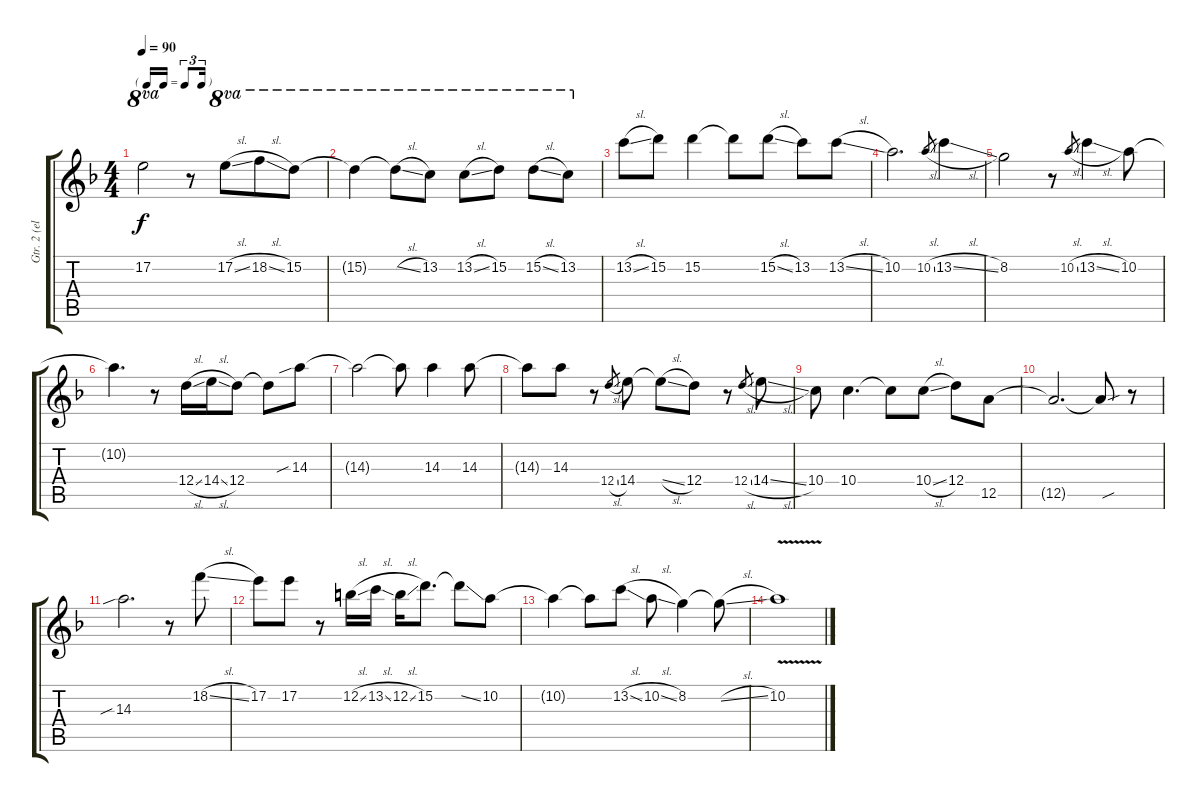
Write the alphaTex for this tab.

\track ("Gtr. 2 (elec.)" "Gtr. 2 (el") {instrument electricguitarjazz}
\staff {score tabs}
\tuning (E4 B3 G3 D3 A2 E2) {hide}
\ts (4 4)
\tf triplet16th
\tempo 90
\clef g2
\ks f
17.2{t}.2{ot 8va dy f} r.8 17.2{sl}.8{ot 8va beam merge} 18.2{sl}.8{ot 8va} 15.2.8{ot 8va} |
15.2{t}.4{ot 8va} 15.2{sl t}.8{ot 8va} 13.2.8{ot 8va} 13.2{sl}.8{ot 8va} 15.2.8{ot 8va} 15.2{sl}.8{ot 8va} 13.2.8{ot 8va} |
13.2{sl}.8 15.2.8 15.2.4 15.2{t}.8 15.2{sl}.8 13.2.8 13.2{sl}.8 |
10.2.2{d} 10.2{sl}.8{gr} 13.2{sl}.4 |
8.2.2 r.8 10.2{sl}.8{gr} 13.2{sl}.4 10.2.8 |
10.2{t}.4{d} r.8 12.4{sl}.16 14.4{sl}.16 12.4.8 12.4{t}.8 14.3{sib}.8 |
14.3{t}.2 14.3{t}.8 14.3.4 14.3.8 |
14.3{t}.8 14.3.8 r.8 12.4{sl}.8{gr} 14.4.8 14.4{sl t}.8 12.4.8 r.8 12.4{sl}.8{gr} 14.4{sl}.8 |
10.4.8 10.4.4{d} 10.4{t}.8 10.4{sl}.8 12.4.8 12.5.8 |
12.5{t}.2{d} 12.5{sou t}.8 r.8 |
14.3{sib}.2{d} r.8 18.2{sl}.8 |
17.2.8 17.2.8 r.8 12.2{sl}.16 13.2{sl}.16 12.2{sl}.16 15.2.8{d} 15.2{ss t}.8 10.2.8 |
10.2{t}.4 10.2{t}.8 13.2{sl}.8 10.2{sl}.8 8.2.4 8.2{sl t}.8 |
10.2{v}.1
